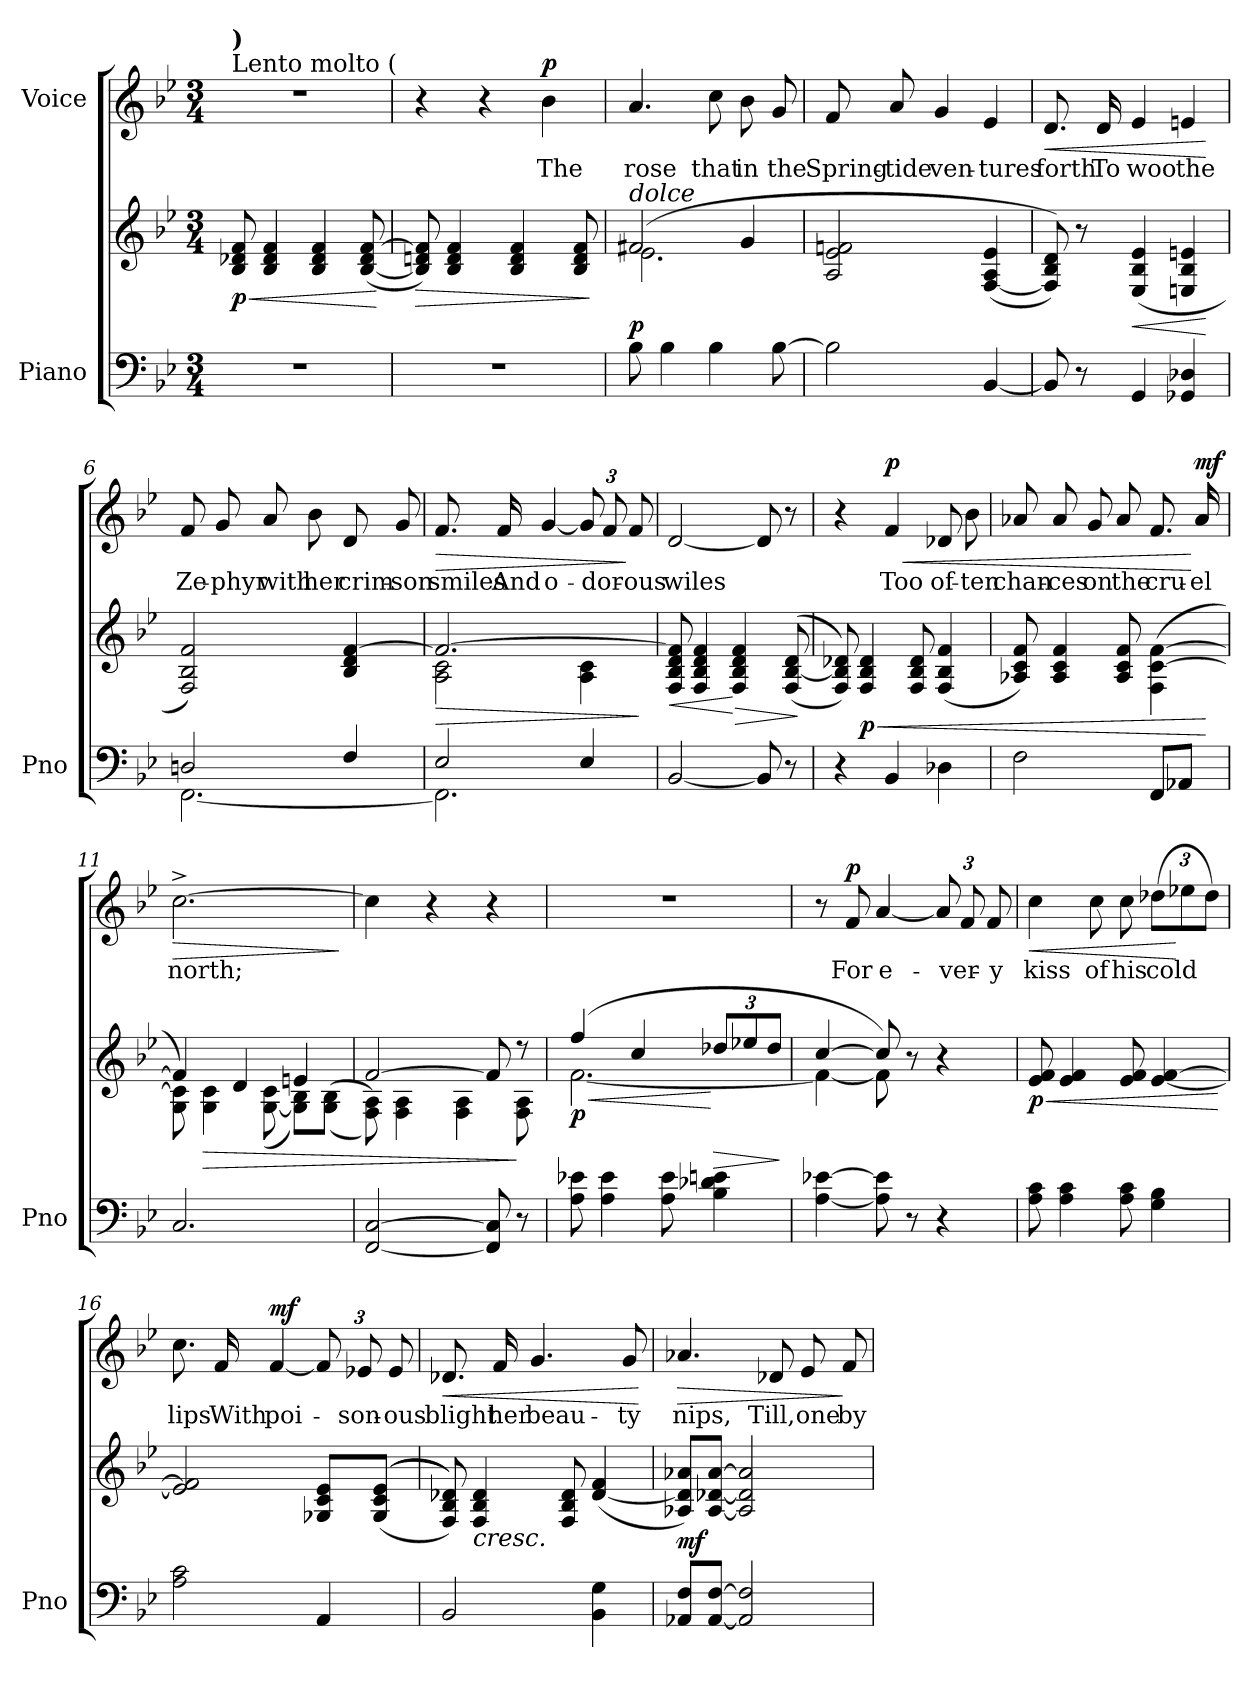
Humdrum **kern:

**kern	**kern	**dynam	**kern	**text	**dynam
*part2	*part2	*part2	*part1	*part1	*part1
*staff3	*staff2	*staff2/3	*staff1	*staff1	*staff1
*I"Piano	*	*	*I"Voice	*	*
*I'Pno	*	*	*	*	*
*clefF4	*clefG2	*	*clefG2	*	*
*k[b-e-]	*k[b-e-]	*	*k[b-e-]	*	*
*M3/4	*M3/4	*	*M3/4	*	*
*MM46	*MM46	*	*MM46	*	*
=1	=1	=1	=1	=1	=1
!	!	!	!LO:TX:a:t=Lento molto (	!	!
!	!	!	!LO:TX:a:B:t=)	!	!
!	!	!LO:HP:b	!	!	!
!	!	!LO:DY:n=1:b	!	!	!
2.r	8B-/ 8d-X/ 8f/	< p	2.r	.	.
.	4B-/ 4d-/ 4f/	.	.	.	.
.	4B-/ 4d-/ 4f/	.	.	.	.
.	(<[8B-/ 8d-/ [8f/	.	.	.	.
.	.	[	.	.	.
=2	=2	=2	=2	=2	=2
!	!	!LO:HP:b	!	!	!
2.r	8B-/] 8dn/ 8f/])	>	4r	.	.
.	4B-/ 4d/ 4f/	.	.	.	.
.	.	.	4r	.	.
.	4B-/ 4d/ 4f/	.	.	.	.
!	!	!	!	!LO:LY:b	!LO:DY:a
.	.	.	4b-\	The	p
.	8B-/ 8d/ 8f/	.	.	.	.
.	.	]	.	.	.
=3	=3	=3	=3	=3	=3
*	*^	*	*	*	*
!	!LO:TX:a:i:t=dolce	!	!	!	!	!
!	!	!	!LO:DY:a=2	!	!LO:LY:b	!
8B-\	(>2f#X/	2.e-\	p	4.a/	rose	.
4B-\	.	.	.	.	.	.
!	!	!	!	!	!LO:LY:b	!
4B-\	.	.	.	8cc\	that	.
!	!	!	!	!	!LO:LY:b	!
.	4g/	.	.	8b-\	in	.
!	!	!	!	!	!LO:LY:b	!
[8B-\	.	.	.	8g/	the	.
*	*v	*v	*	*	*	*
!!LO:LB:g=z
=4	=4	=4	=4	=4	=4
!	!	!	!	!LO:LY:b	!
2B-\]	2A/ 2e-/ 2fn/	.	8f/	Spring-	.
!	!	!	!	!LO:LY:b	!
.	.	.	8a/	-tide	.
!	!	!	!	!LO:LY:b	!
.	.	.	4g/	ven-	.
!	!	!	!	!LO:LY:b	!
[4BB-/	(>[4F/ 4A/ 4e-/	.	4e-/	-tures	.
=5	=5	=5	=5	=5	=5
!	!	!	!	!LO:LY:b	!LO:HP:b
8BB-/]	8F/] 8B-/ 8d/))	.	8.d/	forth	<
8r	8r	.	.	.	.
!	!	!	!	!LO:LY:b	!
.	.	.	16d/	To	.
!	!	!LO:HP:b	!	!LO:LY:b	!
4GG/	(>4E-/ 4B-/ 4e-/	<	4e-/	woo	.
!	!	!	!	!LO:LY:b	!
4GG-X/ 4D-X/	4En/ 4B-/ 4en/	.	4en/	the	.
.	.	[	.	.	[
=6	=6	=6	=6	=6	=6
*^	*	*	*	*	*
!	!	!	!	!	!LO:LY:b	!
2Dn/	[2.FF\	2F/ 2B-/ 2f/)	.	8f/	Ze-	.
!	!	!	!	!	!LO:LY:b	!
.	.	.	.	8g/	-phyr	.
!	!	!	!	!	!LO:LY:b	!
.	.	.	.	8a/	with	.
!	!	!	!	!	!LO:LY:b	!
.	.	.	.	8b-\	her	.
!	!	!	!	!	!LO:LY:b	!
4F/	.	4B-/ 4d/ [4f/	.	8d/	crim-	.
!	!	!	!	!	!LO:LY:b	!
.	.	.	.	8g/	-son	.
!!LO:LB:g=z
=7	=7	=7	=7	=7	=7	=7
!	!	!	!LO:HP:b	!	!LO:LY:b	!LO:HP:b
*	*	*^	*	*	*	*
2E-/	2.FF\]	2.f/_	2A\ 2c\	>	8.f/	smiles	>
!	!	!	!	!	!	!LO:LY:b	!
.	.	.	.	.	16f/	And	.
!	!	!	!	!	!	!LO:LY:b	!
.	.	.	.	.	[4g/	o-	.
*	*	*	*	*	*Xbrackettup	*	*
4E-/	.	.	4A\ 4c\	.	12g/]	.	.
!	!	!	!	!	!	!LO:LY:b	!
.	.	.	.	.	12f/	-dor-	.
!	!	!	!	!	!	!LO:LY:b	!
.	.	.	.	.	12f/	-ous	]
*v	*v	*	*	*	*	*	*
*	*v	*v	*	*	*	*
.	.	]	.	.	.
=8	=8	=8	=8	=8	=8
!	!	!LO:HP:b	!	!LO:LY:b	!
[2BB-/	8F/ 8B-/ 8d/ 8f/]	<	[2d/	wiles	.
.	4F/ 4B-/ 4d/ 4f/	.	.	.	.
!	!	!LO:HP:n=1:b	!	!	!
.	4F/ 4B-/ 4d/ 4f/	[ >	.	.	.
8BB-/]	.	.	8d/]	.	.
8r	(<(>8F/ [8B-/ 8d/	.	8r	.	.
.	.	]	.	.	.
=9	=9	=9	=9	=9	=9
4r	8F/ 8B-/] 8d-X/))	.	4r	.	.
!	!	!LO:HP:b	!	!	!
!	!	!LO:DY:n=1:b	!	!	!
.	4F/ 4B-/ 4d-/	< p	.	.	.
!	!	!	!	!LO:LY:b	!LO:HP:b
!	!	!	!	!	!LO:DY:n=1:a
4BB-/	.	.	4f/	Too	< p
.	8F/ 8B-/ 8d-/	.	.	.	.
!	!	!	!	!LO:LY:b	!
4D-X\	(>4F/ 4B-/ 4f/	.	8d-X/	of-	.
!	!	!	!	!LO:LY:b	!
.	.	.	8b-\	-ten	.
!!LO:PB:g=z
=10	=10	=10	=10	=10	=10
!	!	!	!	!LO:LY:b	!
2F\	8A-X/ 8c/ 8f/)	.	8a-X/	chan-	.
!	!	!	!	!LO:LY:b	!
.	4A-/ 4c/ 4f/	.	8a-/	-ces	.
!	!	!	!	!LO:LY:b	!
.	.	.	8g/	on	.
!	!	!	!	!LO:LY:b	!
.	8A-/ 8c/ 8f/	.	8a-/	the	.
!	!	!	!	!LO:LY:b	!
8FF/L	(<4F\ [4c\ [4f\	.	8.f/	cru-	.
8AA-X/J	.	.	.	.	.
!	!	!	!	!LO:LY:b	!LO:DY:n=1:a
.	.	.	16a-/	-el	[ mf
.	.	[	.	.	.
=11	=11	=11	=11	=11	=11
*	*^	*	*	*	*
!	!	!	!	!	!LO:LY:b	!LO:HP:b
2.C/	4f/]	8G\ 8c\])	.	[2.cc^\	north;	>
!	!	!	!LO:HP:b	!	!	!
.	.	4G\ 4c\	>	.	.	.
.	4d/	.	.	.	.	.
.	.	(>[8G\ 8c\	.	.	.	.
.	4en/	8G\] 8B-\L)	.	.	.	.
.	.	(<(<8G\ 8B-\J	.	.	.	.
*	*v	*v	*	*	*	*
.	.	.	.	.	]
=12	=12	=12	=12	=12	=12
*	*^	*	*	*	*
[2FF/ [2C/	[2f/	8F\ 8A\))	.	4cc\]	.	.
.	.	4F\ 4A\	.	.	.	.
.	.	.	.	4r	.	.
.	.	4F\ 4A\	.	.	.	.
8FF/] 8C/]	8f/]	.	.	4r	.	.
8r	8r	8F\ 8A\	]	.	.	.
=13	=13	=13	=13	=13	=13	=13
!	!	!	!LO:HP:b	!	!	!
!	!	!	!LO:DY:n=1:b	!	!	!
8A\ 8e-X\	(>4ff/	[2.f\	< p	2.r	.	.
4A\ 4e-\	.	.	.	.	.	.
.	4cc/	.	.	.	.	.
8A\ 8e-\	.	.	.	.	.	.
*	*Xbrackettup	*	*	*	*	*
!	!	!	!LO:HP:n=1:b	!	!	!
4B-\ 4d-X\ 4en\	12dd-X/L	.	[ >	.	.	.
.	12ee-X/	.	.	.	.	.
.	12dd-/J	.	.	.	.	.
*	*v	*v	*	*	*	*
.	.	]	.	.	.
!!LO:LB:g=z
=14	=14	=14	=14	=14	=14
*	*^	*	*	*	*
[4A\ [4e-X\	[4cc/	4f\_	.	8r	.	.
!	!	!	!	!	!LO:LY:b	!LO:DY:a
.	.	.	.	8f/	For	p
!	!	!	!	!	!LO:LY:b	!
8A\] 8e-\]	8cc/])	8f\]	.	[4a/	e-	.
8r	8r	8ryy	.	.	.	.
4r	4r	4ryy	.	12a/]	.	.
!	!	!	!	!	!LO:LY:b	!
.	.	.	.	12f/	-ver-	.
!	!	!	!	!	!LO:LY:b	!
.	.	.	.	12f/	-y	.
*	*v	*v	*	*	*	*
=15	=15	=15	=15	=15	=15
!	!	!LO:HP:b	!	!LO:LY:b	!LO:HP:b
!	!	!LO:DY:n=1:b	!	!	!
8A\ 8c\	8e-/ 8f/	< p	4cc\	kiss	<
4A\ 4c\	4e-/ 4f/	.	.	.	.
!	!	!	!	!LO:LY:b	!
.	.	.	8cc\	of	.
!	!	!	!	!LO:LY:b	!
8A\ 8c\	8e-/ 8f/	.	8cc\	his	.
!	!	!	!	!LO:LY:b	!
4G\ 4B-\	[4e-/ [4f/	.	(>12dd-X\L	cold	.
.	.	.	12ee-X\	.	[
.	.	.	12dd-\J)	.	.
.	.	[	.	.	.
=16	=16	=16	=16	=16	=16
!	!	!	!	!LO:LY:b	!
2A\ 2c\	2e-/] 2f/]	.	8.cc\	lips	.
!	!	!	!	!LO:LY:b	!
.	.	.	16f/	With	.
!	!	!	!	!LO:LY:b	!LO:DY:a
.	.	.	[4f/	poi-	mf
4AA/	8G-X/ 8c/ 8e-/L	.	12f/]	.	.
!	!	!	!	!LO:LY:b	!
.	.	.	12e-X/	-son-	.
.	(<(>(<8G-/ 8c/ 8e-/J	.	.	.	.
!	!	!	!	!LO:LY:b	!
.	.	.	12e-/	-ous	.
!!LO:LB:g=z
=17	=17	=17	=17	=17	=17
!	!	!	!	!LO:LY:b	!LO:HP:b
2BB-/	8F/ 8B-/ 8d-X/)))	.	8.d-X/	blight	<
!	!	!LO:HP:b	!	!	!
.	4F/ 4B-/ 4d-/	<	.	.	.
!	!	!	!	!LO:LY:b	!
.	.	.	16f/	her	.
!	!	!	!	!LO:LY:b	!
.	.	.	4.g/	beau-	.
.	8F/ 8B-/ 8d-/	.	.	.	.
4BB-\ 4G\	(>[4d-/ 4f/	.	.	.	.
!	!	!	!	!LO:LY:b	!
.	.	.	8g/	-ty	.
.	.	.	.	.	[
=18	=18	=18	=18	=18	=18
!	!	!LO:DY:b	!	!LO:LY:b	!LO:HP:b
8AA-X/ 8F/L	8A-X/ 8d-/] 8a-X/L)	mf	4.a-X/	nips,	>
[8AA-/ [8F/J	[8A-/ [8d-X/ [8a-/J	[	.	.	.
2AA-/] 2F/]	2A-/] 2d-/] 2a-/]	.	.	.	.
!	!	!	!	!LO:LY:b	!
.	.	.	8d-X/	Till,	.
!	!	!	!	!LO:LY:b	!
.	.	.	8e-/	one	.
!	!	!	!	!LO:LY:b	!
.	.	.	8f/	by	]
=	=	=	=	=	=
*-	*-	*-	*-	*-	*-
